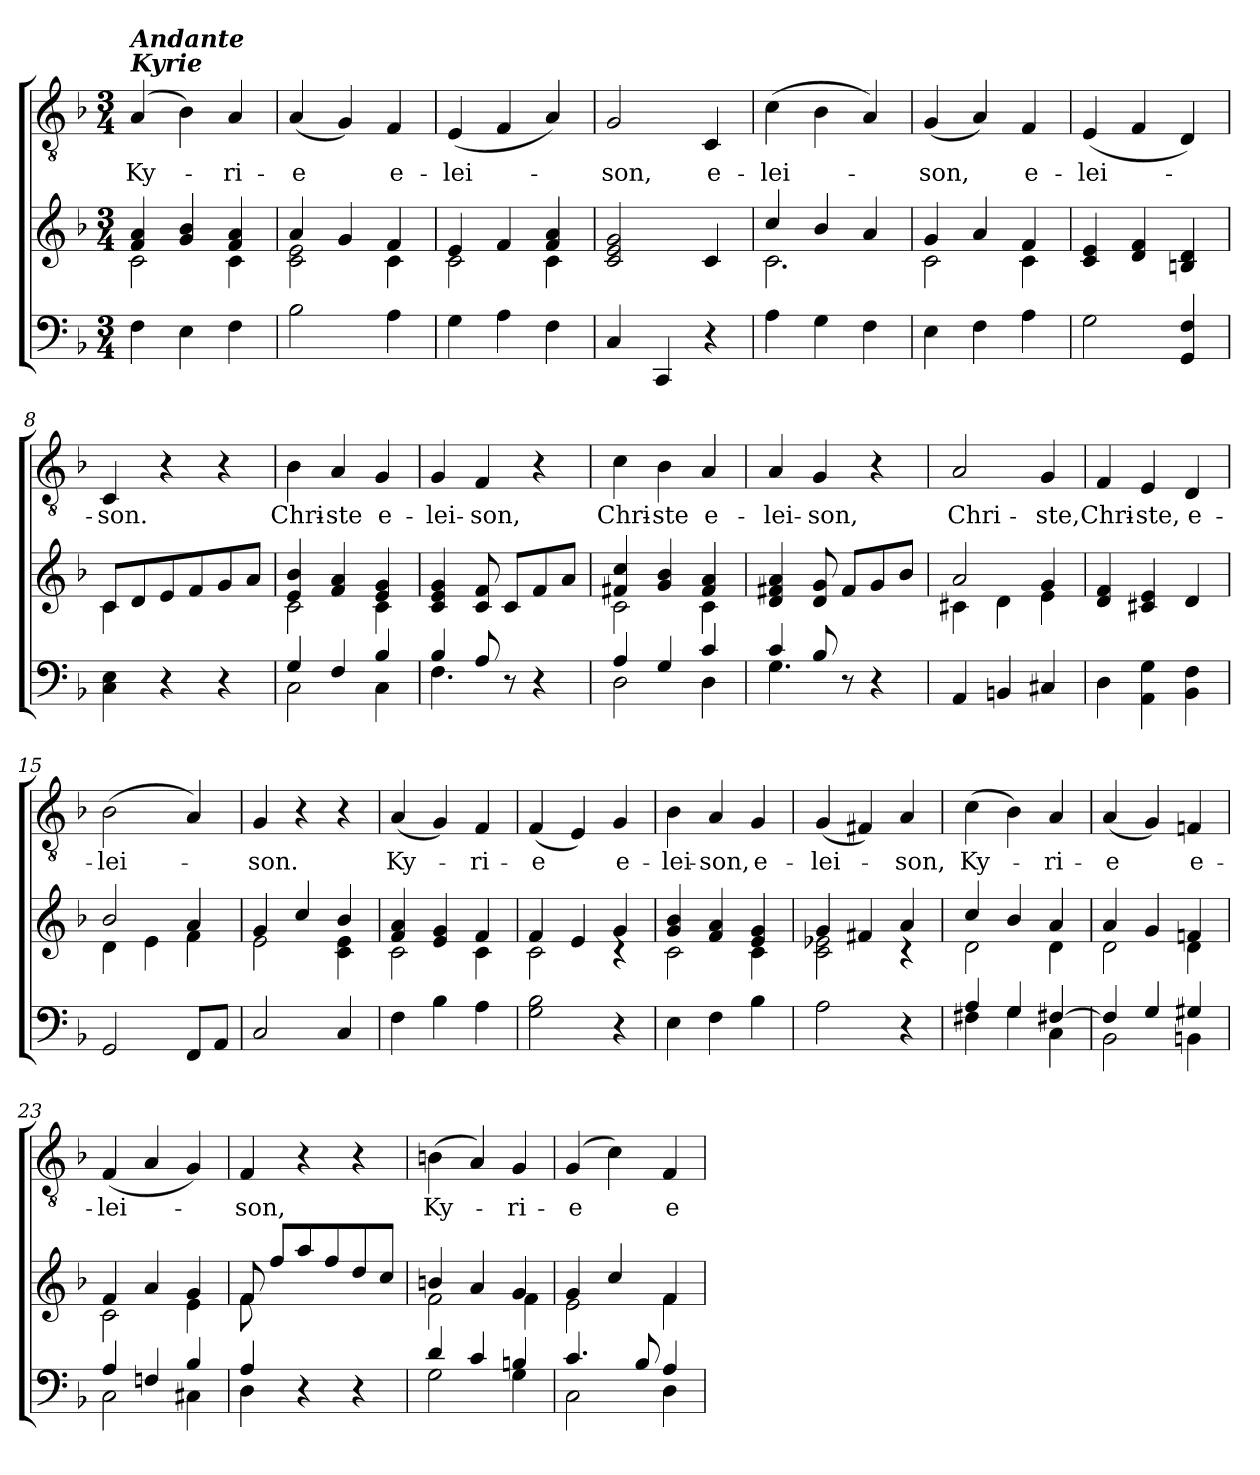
**kern	**kern	**kern	**text
*part2	*part2	*part1	*part1
*staff3	*staff2	*staff1	*staff1
*clefF4	*clefG2	*clefGv2	*
*k[b-]	*k[b-]	*k[b-]	*
*F:	*F:	*F:	*
*M3/4	*M3/4	*M3/4	*
=1	=1	=1	=1
*	*^	*	*
!	!	!	!LO:TX:a:Bi:t=Kyrie	!
!	!	!	!LO:TX:a:Bi:t=Andante	!
!	!	!	!	!LO:LY:b
4F\	4f/ 4a/	2c\	(4A/	Ky-
4E\	4g/ 4b-/	.	4B-\)	.
!	!	!	!	!LO:LY:b
4F\	4f/ 4a/	4c\	4A/	-ri-
=2	=2	=2	=2	=2
!	!	!	!	!LO:LY:b
2B-\	4a/	2c\ 2e\	(<4A/	-e
.	4g/	.	4G/)	.
!	!	!	!	!LO:LY:b
4A\	4f/	4c\	4F/	e-
=3	=3	=3	=3	=3
!	!	!	!	!LO:LY:b
4G\	4e/	2c\	(<4E/	-lei-
4A\	4f/	.	4F/	.
4F\	4f/ 4a/	4c\	4A/)	.
=4	=4	=4	=4	=4
!	!	!	!	!LO:LY:b
*	*v	*v	*	*
4C/	2c/ 2e/ 2g/	2G/	-son,
4CC/	.	.	.
!	!	!	!LO:LY:b
4r	4c/	4C/	e-
=5	=5	=5	=5
*	*^	*	*
!	!	!	!	!LO:LY:b
4A\	4cc/	2.c\	(>4c\	-lei-
4G\	4b-/	.	4B-\	.
4F\	4a/	.	4A/)	.
=6	=6	=6	=6	=6
!	!	!	!	!LO:LY:b
4E\	4g/	2c\	(<4G/	-son,
4F\	4a/	.	4A/)	.
!	!	!	!	!LO:LY:b
4A\	4f/	4c\	4F/	e-
!!LO:LB:g=z
=7	=7	=7	=7	=7
!	!	!	!	!LO:LY:b
*	*v	*v	*	*
2G\	4c/ 4e/	(<4E/	-lei-
.	4d/ 4f/	4F/	.
4GG/ 4F/	4Bn/ 4d/	4D/)	.
=8	=8	=8	=8
*	*^	*	*
!	!	!	!	!LO:LY:b
4C\ 4E\	8c/L	4c\	4C/	-son.
.	8d/	.	.	.
4r	8e/	2ryy	4r	.
.	8f/	.	.	.
4r	8g/	.	4r	.
.	8a/J	.	.	.
=9	=9	=9	=9	=9
*^	*	*	*	*
!	!	!	!	!	!LO:LY:b
4G/	2C\	4e/ 4b-/	2c\	4B-\	Chri-
!	!	!	!	!	!LO:LY:b
4F/	.	4f/ 4a/	.	4A/	-ste
!	!	!	!	!	!LO:LY:b
4B-/	4C\	4e/ 4g/	4c\	4G/	e-
=10	=10	=10	=10	=10	=10
!	!	!	!	!	!LO:LY:b
*	*	*v	*v	*	*
4B-/	4.F\	4c/ 4e/ 4g/	4G/	-lei-
!	!	!	!	!LO:LY:b
8A/	.	8c/ 8f/	4F/	-son,
4.ryy	8r	8c/L	.	.
.	4r	8f/	4r	.
.	.	8a/J	.	.
=11	=11	=11	=11	=11
*	*	*^	*	*
!	!	!	!	!	!LO:LY:b
4A/	2D\	4f#X/ 4cc/	2c\	4c\	Chri-
!	!	!	!	!	!LO:LY:b
4G/	.	4g/ 4b-/	.	4B-\	-ste
!	!	!	!	!	!LO:LY:b
4c/	4D\	4f#/ 4a/	4c\	4A/	e-
=12	=12	=12	=12	=12	=12
!	!	!	!	!	!LO:LY:b
*	*	*v	*v	*	*
4c/	4.G\	4d/ 4f#X/ 4a/	4A/	-lei-
!	!	!	!	!LO:LY:b
8B-/	.	8d/ 8g/	4G/	-son,
4.ryy	8r	8f#/L	.	.
.	4r	8g/	4r	.
.	.	8b-/J	.	.
*v	*v	*	*	*
!!LO:LB:g=z
=13	=13	=13	=13
*	*^	*	*
!	!	!	!	!LO:LY:b
4AA/	2a/	4c#X\	2A/	Chri-
4BBn/	.	4d\	.	.
!	!	!	!	!LO:LY:b
4C#X/	4g/	4e\	4G/	-ste,
=14	=14	=14	=14	=14
!	!	!	!	!LO:LY:b
*	*v	*v	*	*
4D\	4d/ 4f/	4F/	Chri-
!	!	!	!LO:LY:b
4AA\ 4G\	4c#X/ 4e/	4E/	-ste,
!	!	!	!LO:LY:b
4BB-\ 4F\	4d/	4D/	e-
=15	=15	=15	=15
*	*^	*	*
!	!	!	!	!LO:LY:b
2GG/	2b-/	4d\	(>2B-\	-lei-
.	.	4e\	.	.
8FF/L	4a/	4f\	4A/)	.
8AA/J	.	.	.	.
=16	=16	=16	=16	=16
!	!	!	!	!LO:LY:b
2C/	4g/	2e\	4G/	-son.
.	4cc/	.	4r	.
4C/	4b-/	4c\ 4e\	4r	.
=17	=17	=17	=17	=17
!	!	!	!	!LO:LY:b
4F\	4f/ 4a/	2c\	(<4A/	Ky-
4B-\	4e/ 4g/	.	4G/)	.
!	!	!	!	!LO:LY:b
4A\	4f/	4c\	4F/	-ri-
=18	=18	=18	=18	=18
!	!	!	!	!LO:LY:b
2G\ 2B-\	4f/	2c\	(<4F/	-e
.	4e/	.	4E/)	.
!	!	!	!	!LO:LY:b
4r	4g/	4rc	4G/	e-
!!LO:PB:g=z
=19	=19	=19	=19	=19
!	!	!	!	!LO:LY:b
4E\	4g/ 4b-/	2c\	4B-\	-lei-
!	!	!	!	!LO:LY:b
4F\	4f/ 4a/	.	4A/	-son,
!	!	!	!	!LO:LY:b
4B-\	4e/ 4g/	4c\	4G/	e-
=20	=20	=20	=20	=20
!	!	!	!	!LO:LY:b
2A\	4g/	2c\ 2e-X\	(<4G/	-lei-
.	4f#X/	.	4F#X/)	.
!	!	!	!	!LO:LY:b
4r	4a/	4rc	4A/	-son,
=21	=21	=21	=21	=21
*^	*	*	*	*
!	!	!	!	!	!LO:LY:b
4A/	4F#X\	4cc/	2d\	(>4c\	Ky-
4G/	4G\	4b-/	.	4B-\)	.
!	!	!	!	!	!LO:LY:b
[>4F#X/	4C\	4a/	4d\	4A/	-ri-
=22	=22	=22	=22	=22	=22
!	!	!	!	!	!LO:LY:b
4F#/]	2BB-\	4a/	2d\	(<4A/	-e
4G/	.	4g/	.	4G/)	.
!	!	!	!	!	!LO:LY:b
4G#X/	4BBn\	4fn/	4d\	4Fn/	e-
=23	=23	=23	=23	=23	=23
!	!	!	!	!	!LO:LY:b
4A/	2C\	4f/	2c\	(<4F/	-lei-
4Fn/	.	4a/	.	4A/	.
4B-/	4C#X\	4g/	4e\	4G/)	.
!!LO:LB:g=z
=24	=24	=24	=24	=24	=24
!	!	!	!	!	!LO:LY:b
4A/	4D\	8f/	8f\	4F/	-son,
.	.	8ff/L	2ryy	.	.
4r	2ryy	8aa/	.	4r	.
.	.	8ff/	.	.	.
4r	.	8dd/	.	4r	.
.	.	8cc/J	8ryy	.	.
=25	=25	=25	=25	=25	=25
!	!	!	!	!	!LO:LY:b
4d/	2G\	4bn/	2f\	(>4Bn\	Ky-
4c/	.	4a/	.	4A/)	.
!	!	!	!	!	!LO:LY:b
4Bn/	4G\	4g/	4f\	4G/	-ri-
=26	=26	=26	=26	=26	=26
!	!	!	!	!	!LO:LY:b
4.c/	2C\	4g/	2e\	(4G/	-e
.	.	4cc/	.	4c\)	.
8B-/	.	.	.	.	.
!	!	!	!	!	!LO:LY:b
4A/	4D\	4f/	4f\	4F/	e-
*v	*v	*	*	*	*
*	*v	*v	*	*
=	=	=	=
*-	*-	*-	*-
